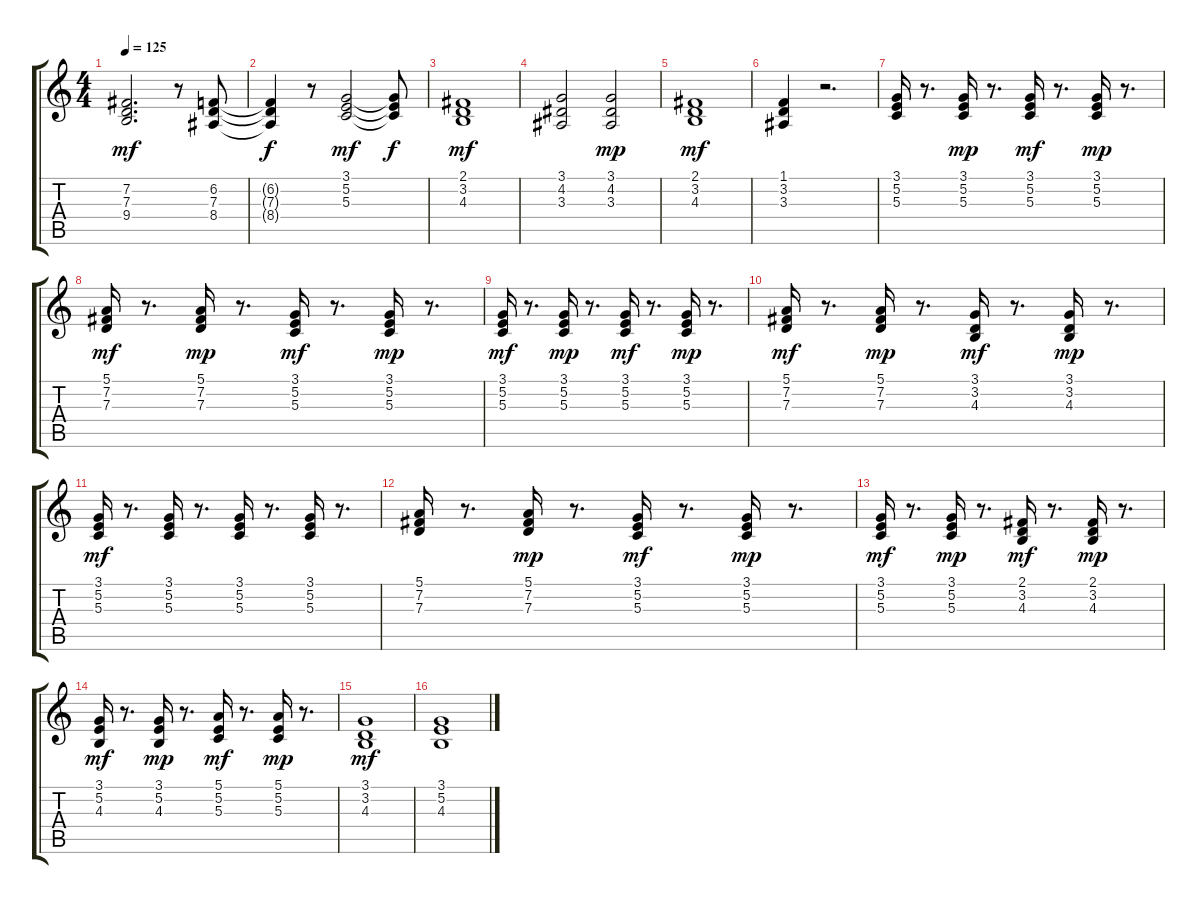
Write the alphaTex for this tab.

\track "" {instrument electricpiano2}
\staff {score tabs}
\tuning (E4 B3 G3 D3 A2 E2) {hide}
\ts (4 4)
\tempo 125
\clef g2
\ks c
(7.2 7.3 9.4).2{d dy mf} r.8 (6.2 7.3 8.4).8 |
(6.2{t} 7.3{t} 8.4{t}).4{dy f} r.8 (3.1 5.2 5.3).2{dy mf} (3.1{t} 5.2{t} 5.3{t}).8{dy f} |
(2.1 3.2 4.3).1{dy mf} |
(3.1 4.2 3.3).2 (3.1 4.2 3.3).2{dy mp} |
(2.1 3.2 4.3).1{dy mf} |
(1.1 3.2 3.3).4 r.2{d} |
(3.1 5.2 5.3).16 r.8{d} (3.1 5.2 5.3).16{dy mp} r.8{d} (3.1 5.2 5.3).16{dy mf} r.8{d} (3.1 5.2 5.3).16{dy mp} r.8{d} |
(5.1 7.2 7.3).16{dy mf} r.8{d} (5.1 7.2 7.3).16{dy mp} r.8{d} (3.1 5.2 5.3).16{dy mf} r.8{d} (3.1 5.2 5.3).16{dy mp} r.8{d} |
(3.1 5.2 5.3).16{dy mf} r.8{d} (3.1 5.2 5.3).16{dy mp} r.8{d} (3.1 5.2 5.3).16{dy mf} r.8{d} (3.1 5.2 5.3).16{dy mp} r.8{d} |
(5.1 7.2 7.3).16{dy mf} r.8{d} (5.1 7.2 7.3).16{dy mp} r.8{d} (3.1 3.2 4.3).16{dy mf} r.8{d} (3.1 3.2 4.3).16{dy mp} r.8{d} |
(3.1 5.2 5.3).16{dy mf} r.8{d} (3.1 5.2 5.3).16 r.8{d} (3.1 5.2 5.3).16 r.8{d} (3.1 5.2 5.3).16 r.8{d} |
(5.1 7.2 7.3).16 r.8{d} (5.1 7.2 7.3).16{dy mp} r.8{d} (3.1 5.2 5.3).16{dy mf} r.8{d} (3.1 5.2 5.3).16{dy mp} r.8{d} |
(3.1 5.2 5.3).16{dy mf} r.8{d} (3.1 5.2 5.3).16{dy mp} r.8{d} (2.1 3.2 4.3).16{dy mf} r.8{d} (2.1 3.2 4.3).16{dy mp} r.8{d} |
(3.1 5.2 4.3).16{dy mf} r.8{d} (3.1 5.2 4.3).16{dy mp} r.8{d} (5.1 5.2 5.3).16{dy mf} r.8{d} (5.1 5.2 5.3).16{dy mp} r.8{d} |
(3.1 3.2 4.3).1{dy mf} |
(3.1 5.2 4.3).1
